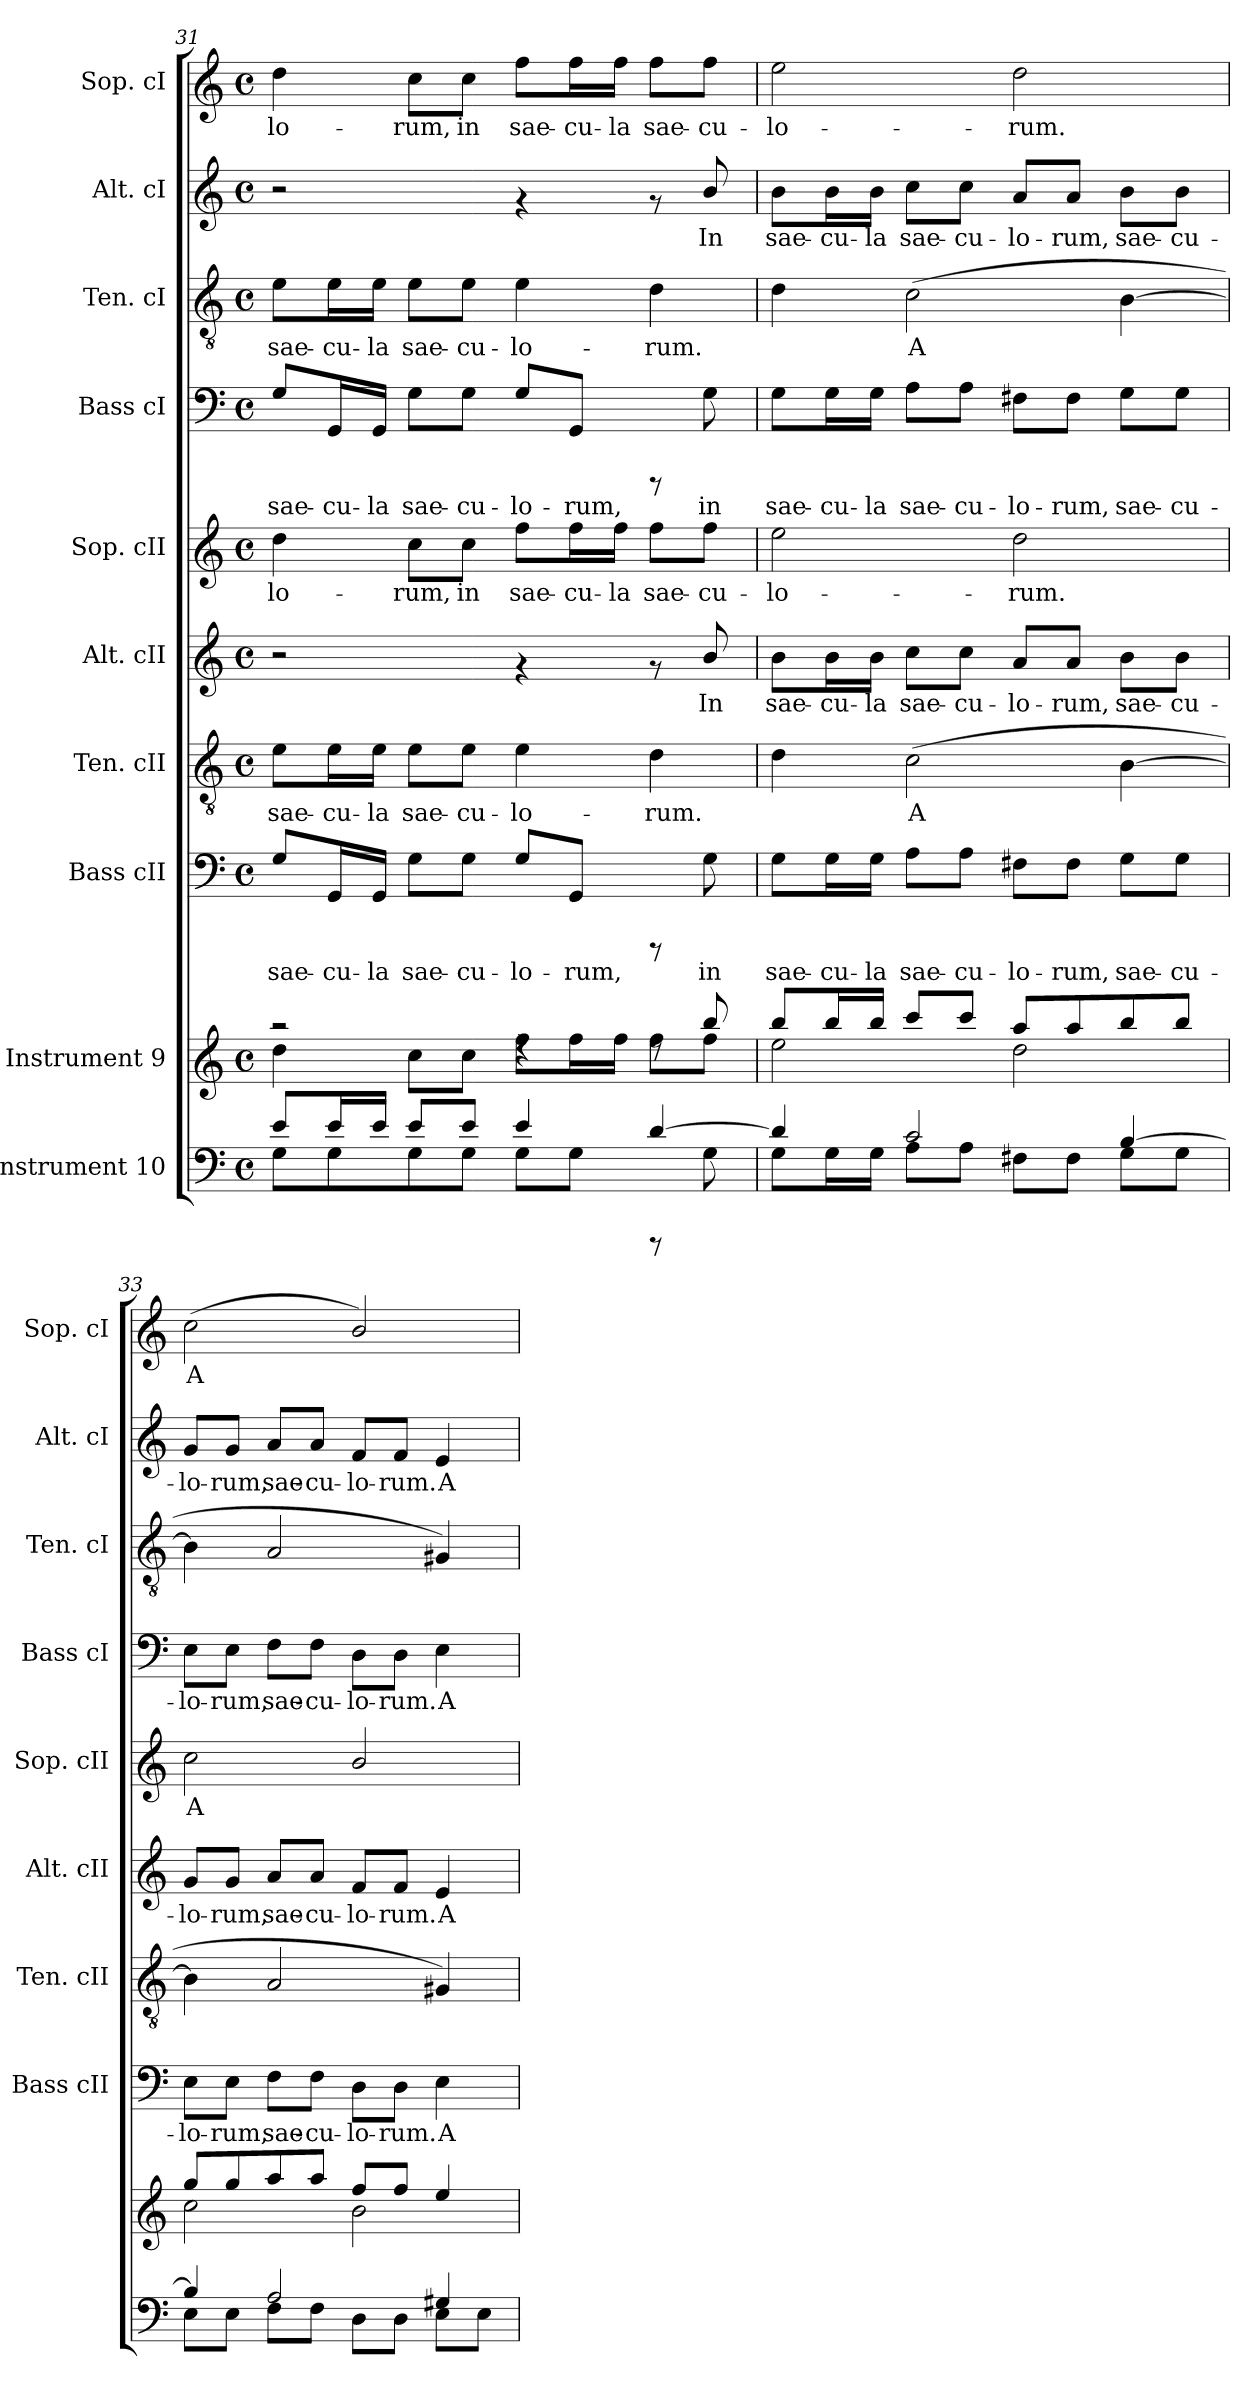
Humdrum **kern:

**kern	**kern	**kern	**text	**kern	**text	**kern	**text	**kern	**text	**kern	**text	**kern	**text	**kern	**text	**kern	**text
*part10	*part9	*part8	*part8	*part7	*part7	*part6	*part6	*part5	*part5	*part4	*part4	*part3	*part3	*part2	*part2	*part1	*part1
*staff10	*staff9	*staff8	*staff8	*staff7	*staff7	*staff6	*staff6	*staff5	*staff5	*staff4	*staff4	*staff3	*staff3	*staff2	*staff2	*staff1	*staff1
*I"Instrument 10	*I"Instrument 9	*I"Bass cII	*	*I"Ten. cII	*	*I"Alt. cII	*	*I"Sop. cII	*	*I"Bass cI	*	*I"Ten. cI	*	*I"Alt. cI	*	*I"Sop. cI	*
*	*	*I'Bass cII	*	*I'Ten. cII	*	*I'Alt. cII	*	*I'Sop. cII	*	*I'Bass cI	*	*I'Ten. cI	*	*I'Alt. cI	*	*I'Sop. cI	*
*clefF4	*clefG2	*clefF4	*	*clefGv2	*	*clefG2	*	*clefG2	*	*clefF4	*	*clefGv2	*	*clefG2	*	*clefG2	*
*k[]	*k[]	*k[]	*	*k[]	*	*k[]	*	*k[]	*	*k[]	*	*k[]	*	*k[]	*	*k[]	*
*C:	*C:	*C:	*	*C:	*	*C:	*	*C:	*	*C:	*	*C:	*	*C:	*	*C:	*
*M4/4	*M4/4	*M4/4	*	*M4/4	*	*M4/4	*	*M4/4	*	*M4/4	*	*M4/4	*	*M4/4	*	*M4/4	*
*met(c)	*met(c)	*met(c)	*	*met(c)	*	*met(c)	*	*met(c)	*	*met(c)	*	*met(c)	*	*met(c)	*	*met(c)	*
=31	=31	=31	=31	=31	=31	=31	=31	=31	=31	=31	=31	=31	=31	=31	=31	=31	=31
*^	*^	*	*	*	*	*	*	*	*	*	*	*	*	*	*	*	*
!	!	!	!	!	!LO:LY:b:cj	!	!LO:LY:b:cj	!	!	!	!LO:LY:b:cj	!	!LO:LY:b:cj	!	!LO:LY:b:cj	!	!	!	!LO:LY:b:cj
8e/L	8G\L	2r	4dd\	8G/L	sae-	8e\L	sae-	2r	.	4dd\	-lo-	8G/L	sae-	8e\L	sae-	2r	.	4dd\	-lo-
!	!	!	!	!	!LO:LY:b:cj	!	!LO:LY:b:cj	!	!	!	!	!	!LO:LY:b:cj	!	!LO:LY:b:cj	!	!	!	!
16e/	8G\	.	.	16GG/L	-cu-	16e\L	-cu-	.	.	.	.	16GG/L	-cu-	16e\L	-cu-	.	.	.	.
!	!	!	!	!	!LO:LY:b:cj	!	!LO:LY:b:cj	!	!	!	!	!	!LO:LY:b:cj	!	!LO:LY:b:cj	!	!	!	!
16e/J	.	.	.	16GG/JJ	-la	16e\JJ	-la	.	.	.	.	16GG/JJ	-la	16e\JJ	-la	.	.	.	.
!	!	!	!	!	!LO:LY:b:cj	!	!LO:LY:b:cj	!	!	!	!LO:LY:b:cj	!	!LO:LY:b:cj	!	!LO:LY:b:cj	!	!	!	!LO:LY:b:cj
8e/L	8G\	.	8cc\L	8G\L	sae-	8e\L	sae-	.	.	8cc\L	-rum,	8G\L	sae-	8e\L	sae-	.	.	8cc\L	-rum,
!	!	!	!	!	!LO:LY:b:cj	!	!LO:LY:b:cj	!	!	!	!LO:LY:b:cj	!	!LO:LY:b:cj	!	!LO:LY:b:cj	!	!	!	!LO:LY:b:cj
8e/J	8G\J	.	8cc\J	8G\J	-cu-	8e\J	-cu-	.	.	8cc\J	in	8G\J	-cu-	8e\J	-cu-	.	.	8cc\J	in
!	!	!	!	!	!LO:LY:b:cj	!	!LO:LY:b:cj	!	!	!	!LO:LY:b:cj	!	!LO:LY:b:cj	!	!LO:LY:b:cj	!	!	!	!LO:LY:b:cj
4e/	8G\L	4rcc	8ff\L	8G/L	-lo-	4e\	-lo-	4rf	.	8ff\L	sae-	8G/L	-lo-	4e\	-lo-	4rf	.	8ff\L	sae-
!	!	!	!	!	!LO:LY:b:cj	!	!	!	!	!	!LO:LY:b:cj	!	!LO:LY:b:cj	!	!	!	!	!	!LO:LY:b:cj
.	8G\J	.	16ff\	8GG/J	-rum,	.	.	.	.	16ff\L	-cu-	8GG/J	-rum,	.	.	.	.	16ff\L	-cu-
!	!	!	!	!	!	!	!	!	!	!	!LO:LY:b:cj	!	!	!	!	!	!	!	!LO:LY:b:cj
.	.	.	16ff\J	.	.	.	.	.	.	16ff\JJ	-la	.	.	.	.	.	.	16ff\JJ	-la
!	!	!	!	!	!	!	!LO:LY:b:cj	!	!	!	!LO:LY:b:cj	!	!	!	!LO:LY:b:cj	!	!	!	!LO:LY:b:cj
[>4d/	8rCCC	8rcc	8ff\L	8rCCC	.	4d\	-rum.	8rf	.	8ff\L	sae-	8rCCC	.	4d\	-rum.	8rf	.	8ff\L	sae-
!	!	!	!	!	!LO:LY:b:cj	!	!	!	!LO:LY:b:cj	!	!LO:LY:b:cj	!	!LO:LY:b:cj	!	!	!	!LO:LY:b:cj	!	!LO:LY:b:cj
.	8G\	8bb/	8ff\J	8G\	in	.	.	8b/	In	8ff\J	-cu-	8G\	in	.	.	8b/	In	8ff\J	-cu-
!!LO:PB:g=z
=32	=32	=32	=32	=32	=32	=32	=32	=32	=32	=32	=32	=32	=32	=32	=32	=32	=32	=32	=32
!	!	!	!	!	!LO:LY:b:cj	!	!LO:LY:b:cj	!	!LO:LY:b:cj	!	!LO:LY:b:cj	!	!LO:LY:b:cj	!	!LO:LY:b:cj	!	!LO:LY:b:cj	!	!LO:LY:b:cj
4d/]	8G\L	8bb/L	2ee\	8G\L	sae-	4d\	.	8b\L	sae-	2ee\	-lo-	8G\L	sae-	4d\	.	8b\L	sae-	2ee\	-lo-
!	!	!	!	!	!LO:LY:b:cj	!	!	!	!LO:LY:b:cj	!	!	!	!LO:LY:b:cj	!	!	!	!LO:LY:b:cj	!	!
.	16G\	16bb/	.	16G\L	-cu-	.	.	16b\L	-cu-	.	.	16G\L	-cu-	.	.	16b\L	-cu-	.	.
!	!	!	!	!	!LO:LY:b:cj	!	!	!	!LO:LY:b:cj	!	!	!	!LO:LY:b:cj	!	!	!	!LO:LY:b:cj	!	!
.	16G\J	16bb/J	.	16G\JJ	-la	.	.	16b\JJ	-la	.	.	16G\JJ	-la	.	.	16b\JJ	-la	.	.
!	!	!	!	!	!LO:LY:b:cj	!	!LO:LY:b:cj	!	!LO:LY:b:cj	!	!	!	!LO:LY:b:cj	!	!LO:LY:b:cj	!	!LO:LY:b:cj	!	!
2c/	8A\L	8ccc/L	.	8A\L	sae-	(<2c\	A-	8cc\L	sae-	.	.	8A\L	sae-	(<2c\	A-	8cc\L	sae-	.	.
!	!	!	!	!	!LO:LY:b:cj	!	!	!	!LO:LY:b:cj	!	!	!	!LO:LY:b:cj	!	!	!	!LO:LY:b:cj	!	!
.	8A\J	8ccc/J	.	8A\J	-cu-	.	.	8cc\J	-cu-	.	.	8A\J	-cu-	.	.	8cc\J	-cu-	.	.
!	!	!	!	!	!LO:LY:b:cj	!	!	!	!LO:LY:b:cj	!	!LO:LY:b:cj	!	!LO:LY:b:cj	!	!	!	!LO:LY:b:cj	!	!LO:LY:b:cj
.	8F#X\L	8aa/L	2dd\	8F#X\L	-lo-	.	.	8a/L	-lo-	2dd\	-rum.	8F#X\L	-lo-	.	.	8a/L	-lo-	2dd\	-rum.
!	!	!	!	!	!LO:LY:b:cj	!	!	!	!LO:LY:b:cj	!	!	!	!LO:LY:b:cj	!	!	!	!LO:LY:b:cj	!	!
.	8F#\J	8aa/	.	8F#\J	-rum,	.	.	8a/J	-rum,	.	.	8F#\J	-rum,	.	.	8a/J	-rum,	.	.
!	!	!	!	!	!LO:LY:b:cj	!	!LO:LY:b:cj	!	!LO:LY:b:cj	!	!	!	!LO:LY:b:cj	!	!LO:LY:b:cj	!	!LO:LY:b:cj	!	!
[>4B/	8G\L	8bb/	.	8G\L	sae-	[<4B\	--	8b\L	sae-	.	.	8G\L	sae-	[<4B\	--	8b\L	sae-	.	.
!	!	!	!	!	!LO:LY:b:cj	!	!	!	!LO:LY:b:cj	!	!	!	!LO:LY:b:cj	!	!	!	!LO:LY:b:cj	!	!
.	8G\J	8bb/J	.	8G\J	-cu-	.	.	8b\J	-cu-	.	.	8G\J	-cu-	.	.	8b\J	-cu-	.	.
=33	=33	=33	=33	=33	=33	=33	=33	=33	=33	=33	=33	=33	=33	=33	=33	=33	=33	=33	=33
!	!	!	!	!	!LO:LY:b:cj	!	!LO:LY:b:cj	!	!LO:LY:b:cj	!	!LO:LY:b:cj	!	!LO:LY:b:cj	!	!LO:LY:b:cj	!	!LO:LY:b:cj	!	!LO:LY:b:cj
4B/]	8E\L	8gg/L	2cc\	8E\L	-lo-	4B\]	--	8g/L	-lo-	2cc\	A-	8E\L	-lo-	4B\]	--	8g/L	-lo-	(>2cc\	A-
!	!	!	!	!	!LO:LY:b:cj	!	!	!	!LO:LY:b:cj	!	!	!	!LO:LY:b:cj	!	!	!	!LO:LY:b:cj	!	!
.	8E\J	8gg/	.	8E\J	-rum,	.	.	8g/J	-rum,	.	.	8E\J	-rum,	.	.	8g/J	-rum,	.	.
!	!	!	!	!	!LO:LY:b:cj	!	!LO:LY:b:cj	!	!LO:LY:b:cj	!	!	!	!LO:LY:b:cj	!	!LO:LY:b:cj	!	!LO:LY:b:cj	!	!
2A/	8F\L	8aa/	.	8F\L	sae-	2A/	--	8a/L	sae-	.	.	8F\L	sae-	2A/	--	8a/L	sae-	.	.
!	!	!	!	!	!LO:LY:b:cj	!	!	!	!LO:LY:b:cj	!	!	!	!LO:LY:b:cj	!	!	!	!LO:LY:b:cj	!	!
.	8F\J	8aa/J	.	8F\J	-cu-	.	.	8a/J	-cu-	.	.	8F\J	-cu-	.	.	8a/J	-cu-	.	.
!	!	!	!	!	!LO:LY:b:cj	!	!	!	!LO:LY:b:cj	!	!LO:LY:b:cj	!	!LO:LY:b:cj	!	!	!	!LO:LY:b:cj	!	!LO:LY:b:cj
.	8D\L	8ff/L	2b\	8D\L	-lo-	.	.	8f/L	-lo-	2b/	--	8D\L	-lo-	.	.	8f/L	-lo-	2b/)	--
!	!	!	!	!	!LO:LY:b:cj	!	!	!	!LO:LY:b:cj	!	!	!	!LO:LY:b:cj	!	!	!	!LO:LY:b:cj	!	!
.	8D\J	8ff/J	.	8D\J	-rum.	.	.	8f/J	-rum.	.	.	8D\J	-rum.	.	.	8f/J	-rum.	.	.
!	!	!	!	!	!LO:LY:b:cj	!	!LO:LY:b:cj	!	!LO:LY:b:cj	!	!	!	!LO:LY:b:cj	!	!LO:LY:b:cj	!	!LO:LY:b:cj	!	!
4G#X/	8E\L	4ee/	.	4E\	A-	4G#X/)	--	4e/	A-	.	.	4E\	A-	4G#X/)	--	4e/	A-	.	.
.	8E\J	.	.	.	.	.	.	.	.	.	.	.	.	.	.	.	.	.	.
*v	*v	*	*	*	*	*	*	*	*	*	*	*	*	*	*	*	*	*	*
*	*v	*v	*	*	*	*	*	*	*	*	*	*	*	*	*	*	*	*
=	=	=	=	=	=	=	=	=	=	=	=	=	=	=	=	=	=
*-	*-	*-	*-	*-	*-	*-	*-	*-	*-	*-	*-	*-	*-	*-	*-	*-	*-
